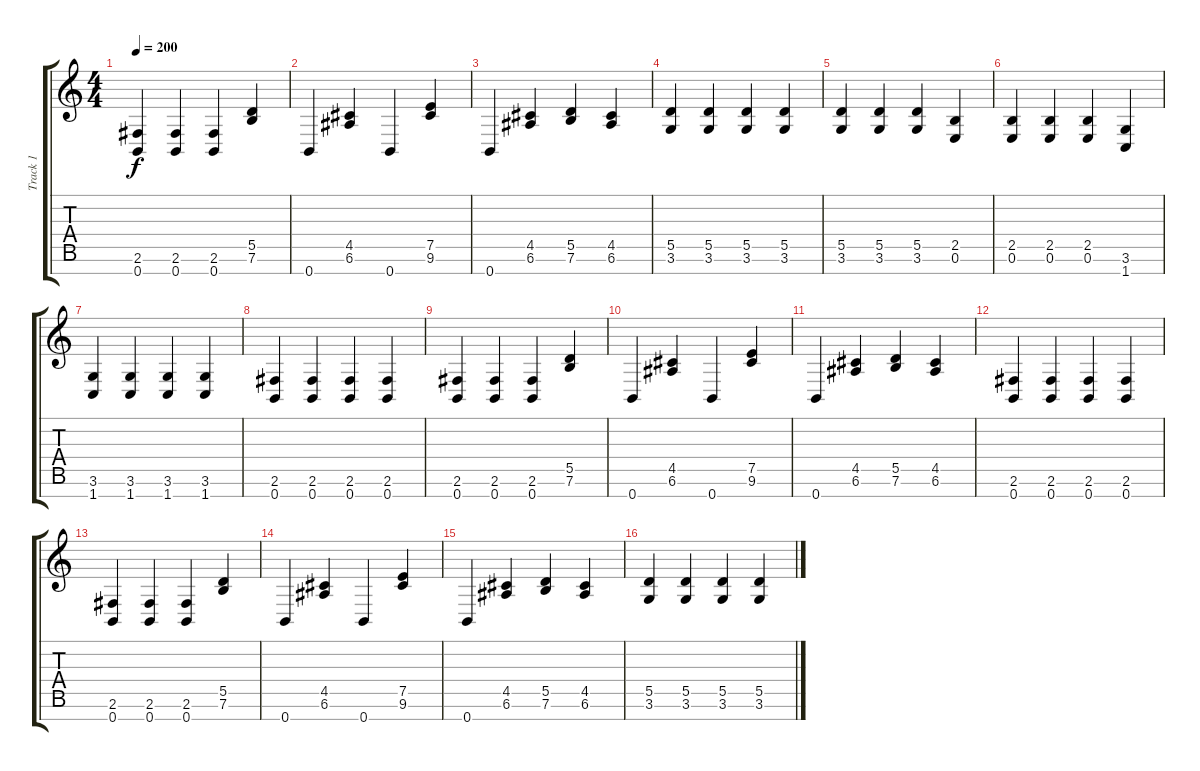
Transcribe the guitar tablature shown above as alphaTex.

\track ("Track 1" "Track 1") {instrument distortionguitar}
\staff {score tabs}
\tuning (E4 B3 G3 D3 A2 E2 B1) {hide}
\ts (4 4)
\tempo 200
\clef g2
\ks c
(2.6 0.7).4{dy f} (2.6 0.7).4 (2.6 0.7).4 (5.5 7.6).4 |
0.7.4 (4.5 6.6).4 0.7.4 (7.5 9.6).4 |
0.7.4 (4.5 6.6).4 (5.5 7.6).4 (4.5 6.6).4 |
(5.5 3.6).4 (5.5 3.6).4 (5.5 3.6).4 (5.5 3.6).4 |
(5.5 3.6).4 (5.5 3.6).4 (5.5 3.6).4 (2.5 0.6).4 |
(2.5 0.6).4 (2.5 0.6).4 (2.5 0.6).4 (3.6 1.7).4 |
(3.6 1.7).4 (3.6 1.7).4 (3.6 1.7).4 (3.6 1.7).4 |
(2.6 0.7).4{instrument distortionguitar} (2.6 0.7).4 (2.6 0.7).4 (2.6 0.7).4 |
(2.6 0.7).4 (2.6 0.7).4 (2.6 0.7).4 (5.5 7.6).4 |
0.7.4 (4.5 6.6).4 0.7.4 (7.5 9.6).4 |
0.7.4 (4.5 6.6).4 (5.5 7.6).4 (4.5 6.6).4 |
(2.6 0.7).4 (2.6 0.7).4 (2.6 0.7).4 (2.6 0.7).4 |
(2.6 0.7).4 (2.6 0.7).4 (2.6 0.7).4 (5.5 7.6).4 |
0.7.4 (4.5 6.6).4 0.7.4 (7.5 9.6).4 |
0.7.4 (4.5 6.6).4 (5.5 7.6).4 (4.5 6.6).4 |
(5.5 3.6).4 (5.5 3.6).4 (5.5 3.6).4 (5.5 3.6).4
